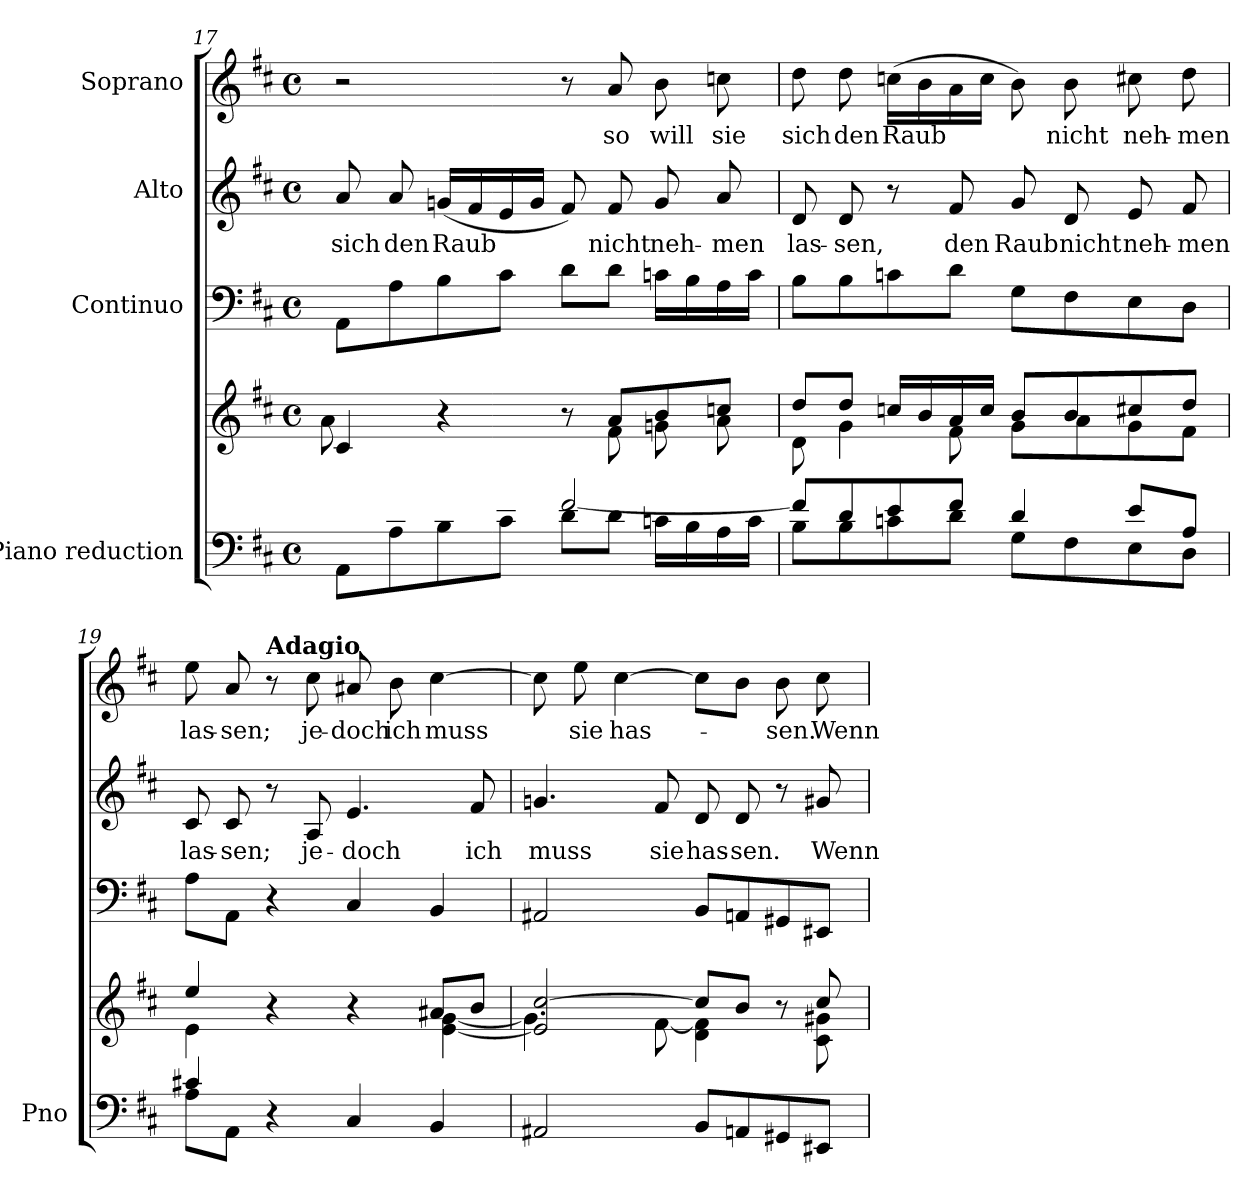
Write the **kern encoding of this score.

**kern	**kern	**kern	**kern	**text	**kern	**text
*part4	*part4	*part3	*part2	*part2	*part1	*part1
*staff5	*staff4	*staff3	*staff2	*staff2	*staff1	*staff1
*I"Piano reduction	*	*I"Continuo	*I"Alto	*	*I"Soprano	*
*I'Pno	*	*	*	*	*	*
*clefF4	*clefG2	*clefF4	*clefG2	*	*clefG2	*
*k[f#c#]	*k[f#c#]	*k[f#c#]	*k[f#c#]	*	*k[f#c#]	*
*M4/4	*M4/4	*M4/4	*M4/4	*	*M4/4	*
*met(c)	*met(c)	*met(c)	*met(c)	*	*met(c)	*
=17	=17	=17	=17	=17	=17	=17
*^	*^	*	*	*	*	*
*	*^	*	*	*	*	*	*	*
!	!	!	!	!	!	!	!LO:LY:b	!	!
8ryy	2ryy	8AA\L	4c#/	8a\L	8AA\L	8a/	sich	2r	.
!	!	!	!	!	!	!	!LO:LY:b	!	!
8c#/	.	8A\	.	4.ryy	8A\	8a/	den	.	.
!	!	!	!	!	!	!	!LO:LY:b	!	!
8d/	.	8B\	4r	.	8B\	(<16gn/LL	Raub	.	.
.	.	.	.	.	.	16f#/	.	.	.
8e/J	.	8c#\J	.	.	8c#\J	16e/	.	.	.
.	.	.	.	.	.	16g/JJ	.	.	.
2ryy	[2f#/	8d\L	8r	8ryy	8d\L	8f#/)	.	8r	.
!	!	!	!	!	!	!	!LO:LY:b	!	!LO:LY:b
.	.	8d\J	8a/L	8f#\L	8d\J	8f#/	nicht	8a/	so
!	!	!	!	!	!	!	!LO:LY:b	!	!LO:LY:b
.	.	16cn\LL	8b/	8gn\	16cn\LL	8g/	neh-	8b\	will
.	.	16B\	.	.	16B\	.	.	.	.
!	!	!	!	!	!	!	!LO:LY:b	!	!LO:LY:b
.	.	16A\	8ccn/J	8a\J	16A\	8a/	-men	8ccn\	sie
.	.	16c\JJ	.	.	16c\JJ	.	.	.	.
=18	=18	=18	=18	=18	=18	=18	=18	=18	=18
!	!	!	!	!	!	!	!LO:LY:b	!	!LO:LY:b
*	*v	*v	*	*	*	*	*	*	*
8f#/L]	8B\L	8dd/L	8d\	8B\L	8d/	las-	8dd\	sich
!	!	!	!	!	!	!LO:LY:b	!	!LO:LY:b
8d/	8B\	8dd/J	4g\	8B\	8d/	-sen,	8dd\	den
!	!	!	!	!	!	!	!	!LO:LY:b
8e/	8cn\	16ccn/LL	.	8cn\	8r	.	(>16ccn\LL	Raub
.	.	16b/	.	.	.	.	16b\	.
!	!	!	!	!	!	!LO:LY:b	!	!
8f#/J	8d\J	16a/	8f#\	8d\J	8f#/	den	16a\	.
.	.	16cc/JJ	.	.	.	.	16cc\JJ	.
!	!	!	!	!	!	!LO:LY:b	!	!
4d/	8G\L	8b/L	8g\L	8G\L	8g/	Raub	8b\)	.
!	!	!	!	!	!	!LO:LY:b	!	!LO:LY:b
.	8F#\	8b/	8a\	8F#\	8d/	nicht	8b\	nicht
!	!	!	!	!	!	!LO:LY:b	!	!LO:LY:b
8e/L	8E\	8cc#X/	8g\	8E\	8e/	neh-	8cc#X\	neh-
!	!	!	!	!	!	!LO:LY:b	!	!LO:LY:b
8A/J	8D\J	8dd/J	8f#\J	8D\J	8f#/	-men	8dd\	-men
!!LO:PB:g=z
=19	=19	=19	=19	=19	=19	=19	=19	=19
!	!	!	!	!	!	!LO:LY:b	!	!LO:LY:b
4c#X/	8A\L	4ee/	4e\	8A\L	8c#/	las-	8ee\	las-
!	!	!	!	!	!	!LO:LY:b	!	!LO:LY:b
.	8AA\J	.	.	8AA\J	8c#/	-sen;	8a/	-sen;
!	!	!	!	!	!	!	!LO:TX:a:B:t=Adagio	!
4r	4ryy	4r	4ryy	4r	8r	.	8r	.
!	!	!	!	!	!	!LO:LY:b	!	!LO:LY:b
.	.	.	.	.	8A/	je-	8cc#\	je-
!	!	!	!	!	!	!LO:LY:b	!	!LO:LY:b
4C#/	2ryy	4r	4ryy	4C#/	4.e/	-doch	8a#X/	-doch
!	!	!	!	!	!	!	!	!LO:LY:b
.	.	.	.	.	.	.	8b\	ich
!	!	!	!	!	!	!	!	!LO:LY:b
4BB/	.	8a#X/L	[4e\ [4g\	4BB/	.	.	[4cc#\	muss
!	!	!	!	!	!	!LO:LY:b	!	!
.	.	8b/J	.	.	8f#/	ich	.	.
*v	*v	*	*	*	*	*	*	*
=20	=20	=20	=20	=20	=20	=20	=20
!	!	!	!	!	!LO:LY:b	!	!
2AA#X/	2e/] [2cc#/	4.g\]	2AA#X/	4.gn/	muss	8cc#\]	.
!	!	!	!	!	!	!	!LO:LY:b
.	.	.	.	.	.	8ee\	sie
!	!	!	!	!	!	!	!LO:LY:b
.	.	.	.	.	.	[4cc#\	has-
!	!	!	!	!	!LO:LY:b	!	!
.	.	[8f#\	.	8f#/	sie	.	.
!	!	!	!	!	!LO:LY:b	!	!
8BB/L	8cc#/L]	4d\ 4f#\]	8BB/L	8d/	has-	8cc#\L]	.
!	!	!	!	!	!LO:LY:b	!	!
8AAn/	8b/J	.	8AAn/	8d/	-sen.	8b\J	.
!	!	!	!	!	!	!	!LO:LY:b
8GG#X/	8r	8ryy	8GG#X/	8r	.	8b\	-sen.
!	!	!	!	!	!LO:LY:b	!	!LO:LY:b
8EE#X/J	8cc#/	8c#\ 8g#X\	8EE#X/J	8g#X/	Wenn	8cc#\	Wenn
*	*v	*v	*	*	*	*	*
=	=	=	=	=	=	=
*-	*-	*-	*-	*-	*-	*-
